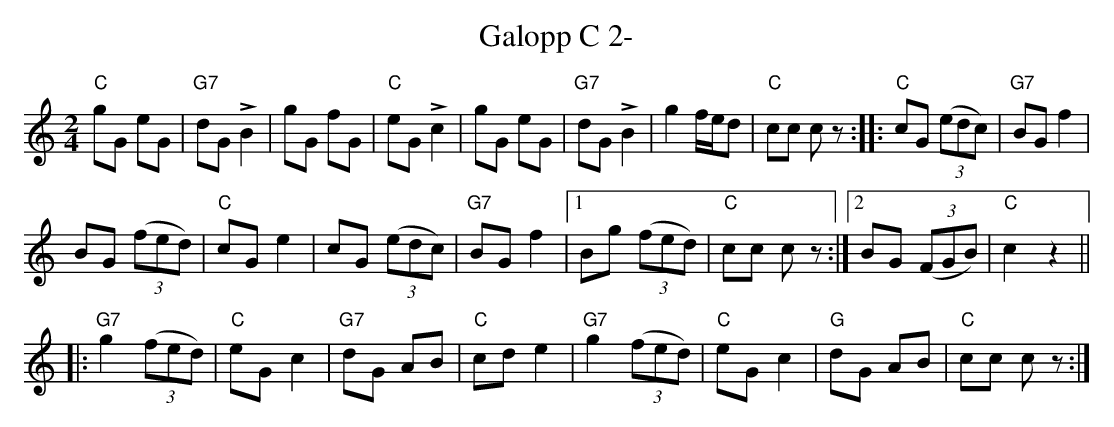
X:1
T:Galopp C 2-
M:2/4
L:1/8
K:Cmaj
"C"gG eG | "G7"dG !>!B2 | gG fG | "C"eG !>!c2 | gG eG | "G7"dG !>!B2 | g2 f/2e/2d | "C"cc cz :: "C"cG ((3edc) | "G7"BG f2 |
BG ((3fed) | "C"cG e2 | cG ((3edc) | "G7"BG f2 |1 Bg ((3fed) | "C"cc cz :|2 BG ((3FGB) | "C"c2z2 ||
|: "G7"g2 ((3fed) | "C"eG c2 | "G7"dG AB | "C"cd e2 | "G7"g2 ((3fed) | "C"eG c2 | "G"dG AB | "C"cc cz :|
